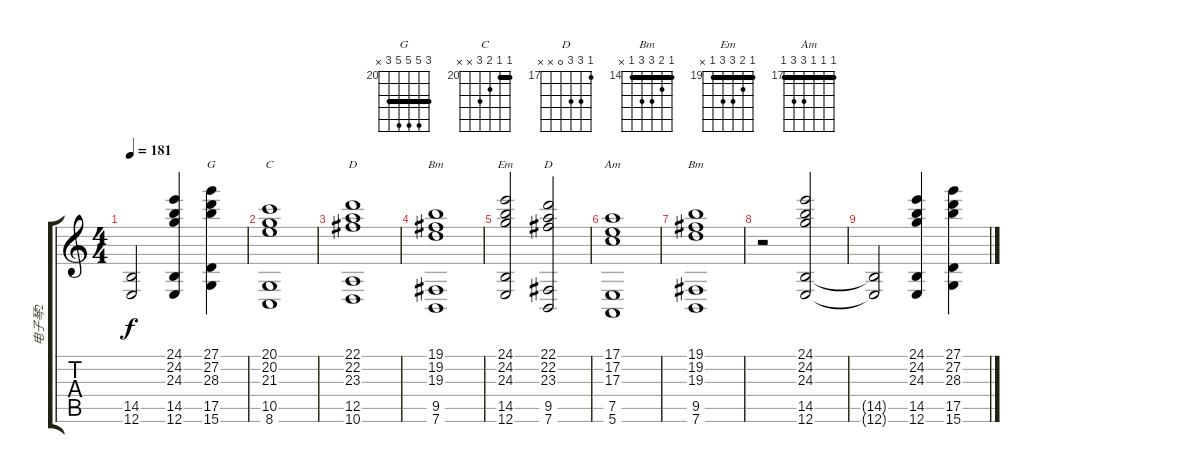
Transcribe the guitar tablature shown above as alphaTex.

\track ("电子琴2" "电子琴2") {instrument lead4chiff}
\staff {score tabs}
\tuning (E4 B3 G3 D3 A2 E2) {hide}
\chord ("G" 22 24 24 24 22 x) {firstfret 20 barre 22}
\chord ("C" 20 20 21 22 x x) {firstfret 20 barre 20}
\chord ("D" 22 22 23 0 x x) {firstfret 20 barre 22}
\chord ("Bm" 19 19 19 21 x x) {firstfret 19 barre 19}
\chord ("Em" 19 20 21 21 19 x) {firstfret 19 barre 19}
\chord ("D" 17 19 19 0 x x) {firstfret 17}
\chord ("Am" 17 17 17 19 19 17) {firstfret 17 barre 17}
\chord ("Bm" 14 15 16 16 14 x) {firstfret 14 barre 14}
\ts (4 4)
\tempo 181
\clef g2
\ks c
(14.5{t} 12.6{t}).2{dy f} (24.1 24.2 24.3 14.5 12.6).4 (27.1 27.2 28.3 17.5 15.6).4{ch "G"} |
(20.1 20.2 21.3 10.5 8.6).1{ch "C"} |
(22.1 22.2 23.3 12.5 10.6).1{ch "D"} |
(19.1 19.2 19.3 9.5 7.6).1{ch "Bm"} |
(24.1 24.2 24.3 14.5 12.6).2{ch "Em"} (22.1 22.2 23.3 9.5 7.6).2{ch "D"} |
(17.1 17.2 17.3 7.5 5.6).1{ch "Am"} |
(19.1 19.2 19.3 9.5 7.6).1{ch "Bm"} |
r.2 (24.1 24.2 24.3 14.5 12.6).2 |
(14.5{t} 12.6{t}).2 (24.1 24.2 24.3 14.5 12.6).4 (27.1 27.2 28.3 17.5 15.6).4
